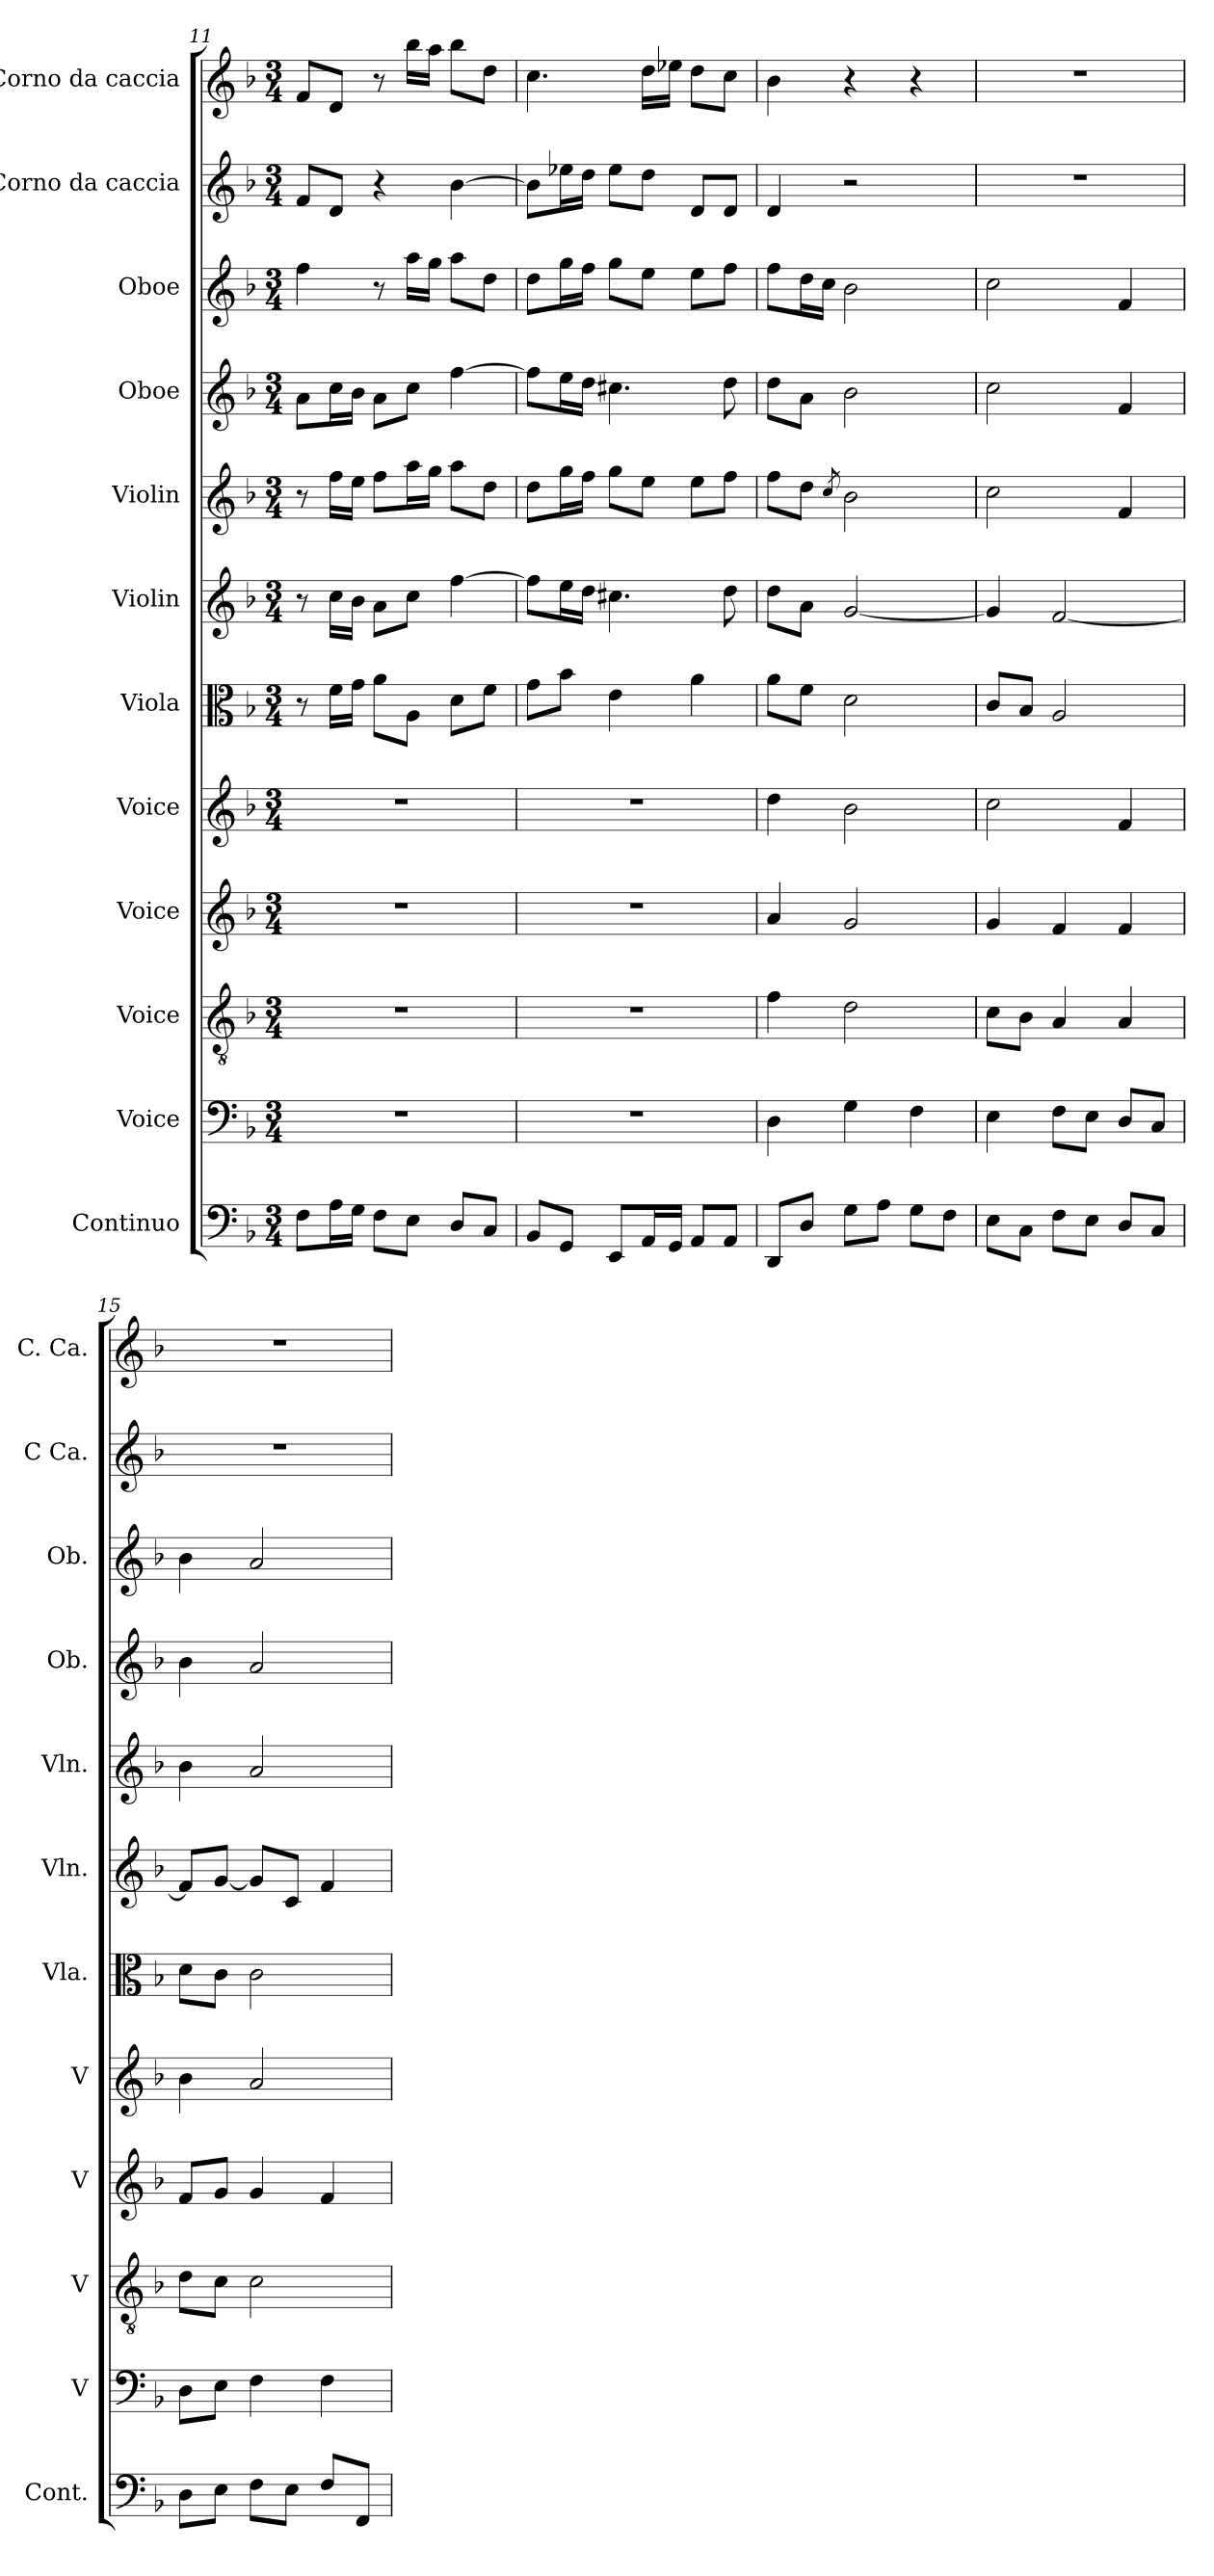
**kern	**kern	**kern	**kern	**kern	**kern	**kern	**kern	**kern	**kern	**kern	**kern
*part12	*part11	*part10	*part9	*part8	*part7	*part6	*part5	*part4	*part3	*part2	*part1
*staff12	*staff11	*staff10	*staff9	*staff8	*staff7	*staff6	*staff5	*staff4	*staff3	*staff2	*staff1
*I"Continuo	*I"Voice	*I"Voice	*I"Voice	*I"Voice	*I"Viola	*I"Violin	*I"Violin	*I"Oboe	*I"Oboe	*I"Corno da caccia	*I"Corno da caccia
*I'Cont.	*I'V	*I'V	*I'V	*I'V	*I'Vla.	*I'Vln.	*I'Vln.	*I'Ob.	*I'Ob.	*I'C Ca.	*I'C. Ca.
*clefF4	*clefF4	*clefGv2	*clefG2	*clefG2	*clefC3	*clefG2	*clefG2	*clefG2	*clefG2	*clefG2	*clefG2
*ITrd7c12	*	*	*	*	*	*	*	*	*	*ITrd3c5	*ITrd3c5
*k[b-]	*k[b-]	*k[b-]	*k[b-]	*k[b-]	*k[b-]	*k[b-]	*k[b-]	*k[b-]	*k[b-]	*k[]	*k[]
*M3/4	*M3/4	*M3/4	*M3/4	*M3/4	*M3/4	*M3/4	*M3/4	*M3/4	*M3/4	*M3/4	*M3/4
=11	=11	=11	=11	=11	=11	=11	=11	=11	=11	=11	=11
8FF\L	2.r	2.r	2.r	2.r	8r	8r	8r	8a\L	4ff\	8c/L	8c/L
16AA\L	.	.	.	.	16f\LL	16cc\LL	16ff\LL	16cc\L	.	8A/J	8A/J
16GG\JJ	.	.	.	.	16g\JJ	16b-\JJ	16ee\JJ	16b-\JJ	.	.	.
8FF\L	.	.	.	.	8a\L	8a\L	8ff\L	8a\L	8r	4r	8r
8EE\J	.	.	.	.	8A\J	8cc\J	16aa\L	8cc\J	16aa\LL	.	16ff\LL
.	.	.	.	.	.	.	16gg\JJ	.	16gg\JJ	.	16ee\JJ
8DD/L	.	.	.	.	8d\L	[4ff\	8aa\L	[4ff\	8aa\L	[4f\	8ff\L
8CC/J	.	.	.	.	8f\J	.	8dd\J	.	8dd\J	.	8a\J
=12	=12	=12	=12	=12	=12	=12	=12	=12	=12	=12	=12
8BBB-/L	2.r	2.r	2.r	2.r	8g\L	8ff\L]	8dd\L	8ff\L]	8dd\L	8f\L]	4.g\
8GGG/J	.	.	.	.	8b-\J	16ee\L	16gg\L	16ee\L	16gg\L	16b-X\L	.
.	.	.	.	.	.	16dd\JJ	16ff\JJ	16dd\JJ	16ff\JJ	16a\JJ	.
8EEE/L	.	.	.	.	4e\	4.cc#X\	8gg\L	4.cc#X\	8gg\L	8b-\L	.
16AAA/L	.	.	.	.	.	.	8ee\J	.	8ee\J	8a\J	16a\LL
16GGG/JJ	.	.	.	.	.	.	.	.	.	.	16b-X\JJ
8AAA/L	.	.	.	.	4a\	.	8ee\L	.	8ee\L	8A/L	8a\L
8AAA/J	.	.	.	.	.	8dd\	8ff\J	8dd\	8ff\J	8A/J	8g\J
=13	=13	=13	=13	=13	=13	=13	=13	=13	=13	=13	=13
8DDD/L	4D\	4f\	4a/	4dd\	8a\L	8dd\L	8ff\L	8dd\L	8ff\L	4A/	4f\
8DD/J	.	.	.	.	8f\J	8a\J	8dd\J	8a\J	16dd\L	.	.
.	.	.	.	.	.	.	.	.	16cc\JJ	.	.
.	.	.	.	.	.	.	8qcc/	.	.	.	.
8GG\L	4G\	2d\	2g/	2b-\	2d\	[2g/	2b-\	2b-\	2b-\	2r	4r
8AA\J	.	.	.	.	.	.	.	.	.	.	.
8GG\L	4F\	.	.	.	.	.	.	.	.	.	4r
8FF\J	.	.	.	.	.	.	.	.	.	.	.
!!LO:PB:g=z
=14	=14	=14	=14	=14	=14	=14	=14	=14	=14	=14	=14
8EE\L	4E\	8c\L	4g/	2cc\	8c/L	4g/]	2cc\	2cc\	2cc\	2.r	2.r
8CC\J	.	8B-\J	.	.	8B-/J	.	.	.	.	.	.
8FF\L	8F\L	4A/	4f/	.	2A/	[2f/	.	.	.	.	.
8EE\J	8E\J	.	.	.	.	.	.	.	.	.	.
8DD/L	8D/L	4A/	4f/	4f/	.	.	4f/	4f/	4f/	.	.
8CC/J	8C/J	.	.	.	.	.	.	.	.	.	.
=15	=15	=15	=15	=15	=15	=15	=15	=15	=15	=15	=15
8DD\L	8D\L	8d\L	8f/L	4b-\	8d\L	8f/L]	4b-\	4b-\	4b-\	2.r	2.r
8EE\J	8E\J	8c\J	8g/J	.	8c\J	[8g/J	.	.	.	.	.
8FF\L	4F\	2c\	4g/	2a/	2c\	8g/L]	2a/	2a/	2a/	.	.
8EE\J	.	.	.	.	.	8c/J	.	.	.	.	.
8FF/L	4F\	.	4f/	.	.	4f/	.	.	.	.	.
8FFF/J	.	.	.	.	.	.	.	.	.	.	.
=	=	=	=	=	=	=	=	=	=	=	=
*-	*-	*-	*-	*-	*-	*-	*-	*-	*-	*-	*-
